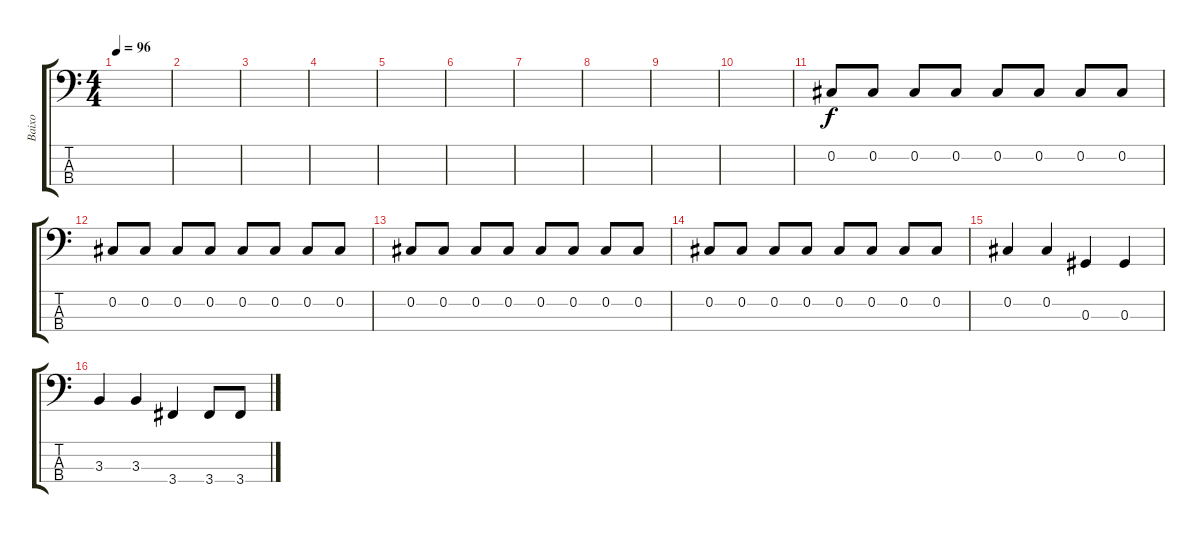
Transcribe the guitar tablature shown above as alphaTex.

\track ("Baixo" "Baixo") {instrument electricbassfinger}
\staff {score tabs}
\tuning (Gb2 Db2 Ab1 Eb1) {hide}
\ts (4 4)
\tempo 96
\clef f4
\ks c
|
|
|
|
|
|
|
|
|
|
0.2.8 0.2.8 0.2.8 0.2.8 0.2.8 0.2.8 0.2.8 0.2.8 |
0.2.8 0.2.8 0.2.8 0.2.8 0.2.8 0.2.8 0.2.8 0.2.8 |
0.2.8 0.2.8 0.2.8 0.2.8 0.2.8 0.2.8 0.2.8 0.2.8 |
0.2.8 0.2.8 0.2.8 0.2.8 0.2.8 0.2.8 0.2.8 0.2.8 |
0.2.4 0.2.4 0.3.4 0.3.4 |
3.3.4 3.3.4 3.4.4 3.4.8 3.4.8
